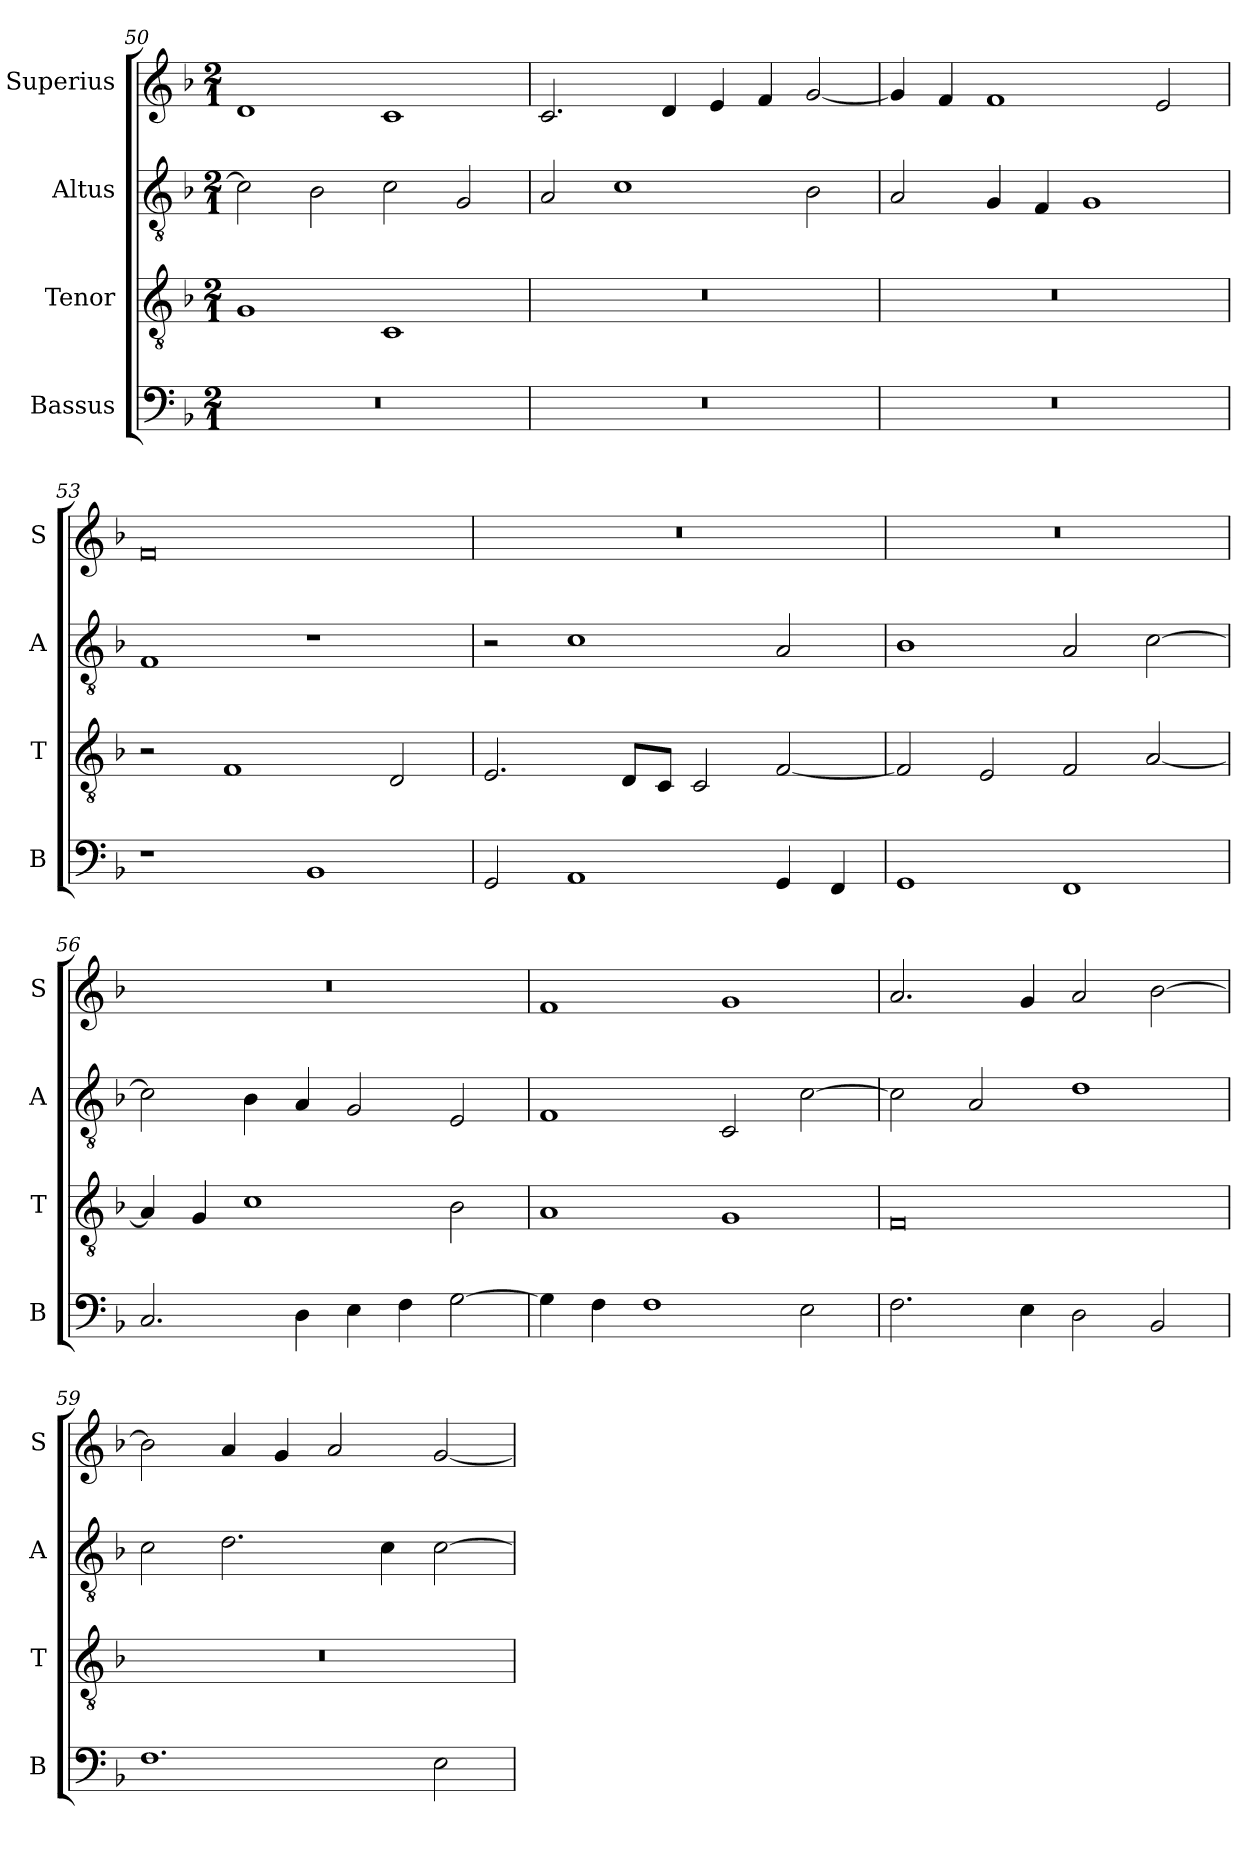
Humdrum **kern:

**kern	**kern	**kern	**kern
*part4	*part3	*part2	*part1
*staff4	*staff3	*staff2	*staff1
*I"Bassus	*I"Tenor	*I"Altus	*I"Superius
*I'B	*I'T	*I'A	*I'S
*clefF4	*clefGv2	*clefGv2	*clefG2
*k[b-]	*k[b-]	*k[b-]	*k[b-]
*F:	*F:	*F:	*F:
*M2/1	*M2/1	*M2/1	*M2/1
=50	=50	=50	=50
0r	1G	2c]	1d
.	.	2B-	.
.	1C	2c	1c
.	.	2G	.
=51	=51	=51	=51
0r	0r	2A	2.c
.	.	1c	.
.	.	.	4d
.	.	.	4e
.	.	.	4f
.	.	2B-	[2g
=52	=52	=52	=52
0r	0r	2A	4g]
.	.	.	4f
.	.	4G	1f
.	.	4F	.
.	.	1G	.
.	.	.	2e
=53	=53	=53	=53
1r	2r	1F	0f
.	1F	.	.
1BB-	.	1r	.
.	2D	.	.
=54	=54	=54	=54
2GG	2.E	2r	0r
1AA	.	1c	.
.	8DL	.	.
.	8CJ	.	.
.	2C	.	.
4GG	[2F	2A	.
4FF	.	.	.
=55	=55	=55	=55
1GG	2F]	1B-	0r
.	2E	.	.
1FF	2F	2A	.
.	[2A	[2c	.
=56	=56	=56	=56
2.C	4A]	2c]	0r
.	4G	.	.
.	1c	4B-	.
4D	.	4A	.
4E	.	2G	.
4F	.	.	.
[2G	2B-	2E	.
=57	=57	=57	=57
4G]	1A	1F	1f
4F	.	.	.
1F	.	.	.
.	1G	2C	1g
2E	.	[2c	.
=58	=58	=58	=58
2.F	0F	2c]	2.a
.	.	2A	.
4E	.	.	4g
2D	.	1d	2a
2BB-	.	.	[2b-
=59	=59	=59	=59
1.F	0r	2c	2b-]
.	.	2.d	4a
.	.	.	4g
.	.	.	2a
.	.	4c	.
2E	.	[2c	[2g
=	=	=	=
*-	*-	*-	*-
